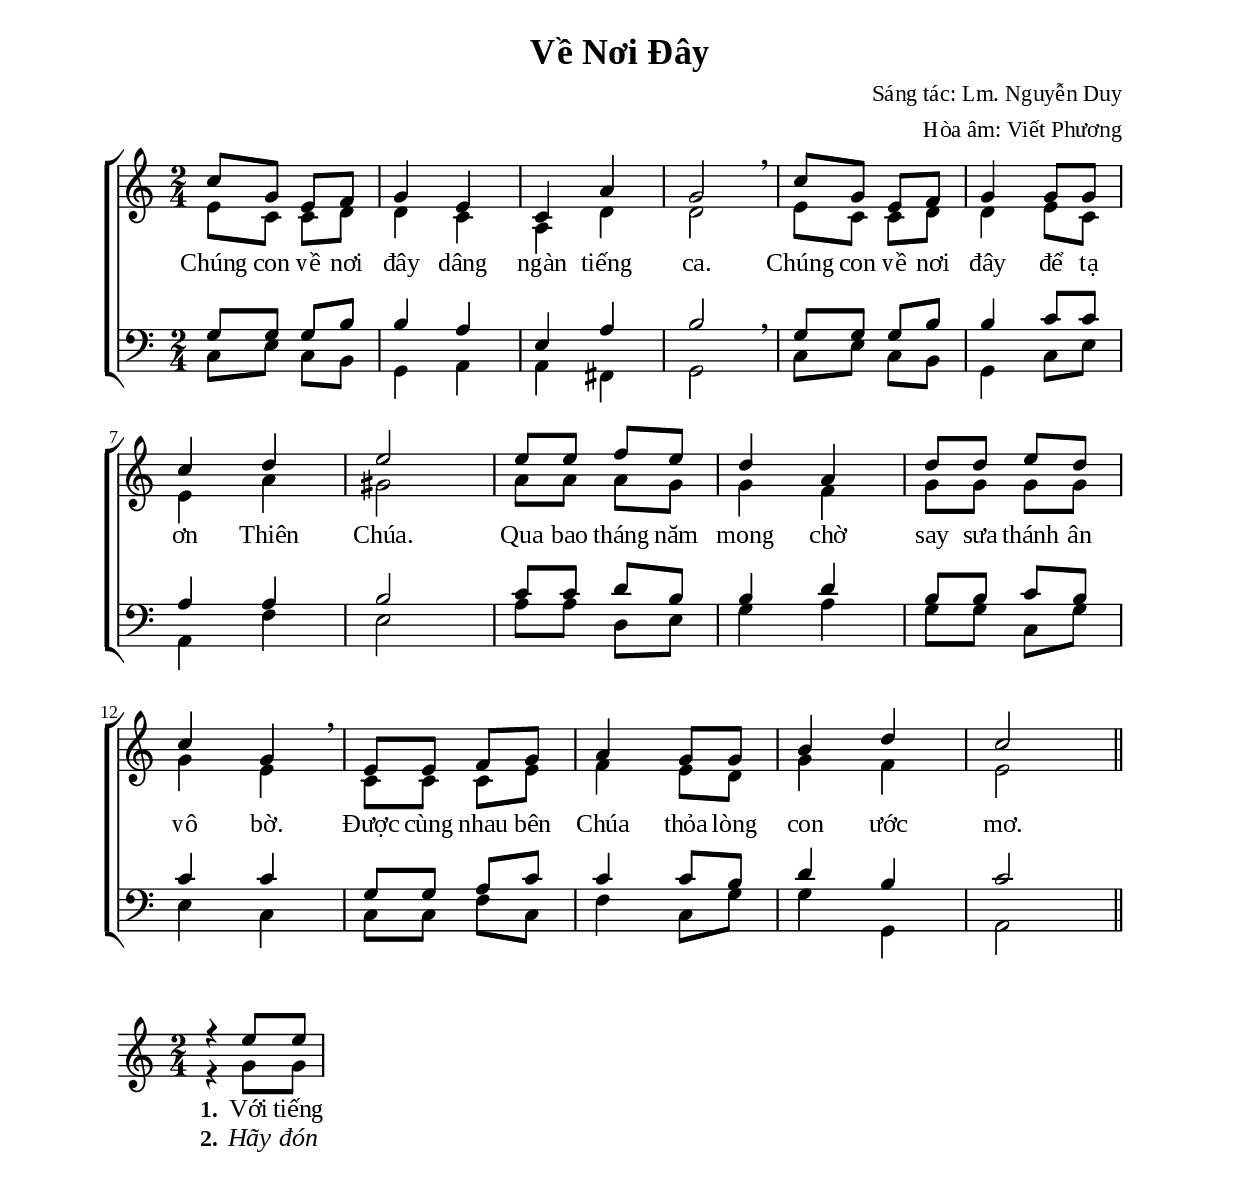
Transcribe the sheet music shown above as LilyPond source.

%%%%%%%%%%%%%%%%%%%%%%%%%%%%%
% Nội dung tài liệu
% 1. Cài đặt chung
% 2. Nhạc phiên khúc
% 3. Nhạc điệp khúc
% 4. Lời phiên khúc
% 5. Lời điệp khúc
% 6. Bố trí
%%%%%%%%%%%%%%%%%%%%%%%%%%%%%

%%%%%%%%%%%%%%%%%%%%%%%%%%%%%
% 1. Cài đặt chung
%%%%%%%%%%%%%%%%%%%%%%%%%%%%%
\version "2.18.2"
\include "english.ly"

\header {
  title = "Về Nơi Đây"
  composer = "Sáng tác: Lm. Nguyễn Duy"
  arranger = "Hòa âm: Viết Phương"
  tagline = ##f
}

global = {
  \key c \major
  \time 2/4
}

\paper {
  #(set-paper-size "a4")
  top-margin = 15\mm
  bottom-margin = 15\mm
  left-margin = 20\mm
  right-margin = 20\mm
  indent = #0
  #(define fonts
	 (make-pango-font-tree "Liberation Serif"
	 		       "Liberation Serif"
			       "Liberation Serif"
			       (/ 20 20)))
}

printItalic = \with {
  \override LyricText.font-shape = #'italic
}

%%%%%%%%%%%%%%%%%%%%%%%%%%%%%
% 2. Nhạc điệp khúc
%%%%%%%%%%%%%%%%%%%%%%%%%%%%%
nhacDiepKhucSoprano = \relative c'' {
  c8 g e f |
  g4 e |
  c a' |
  g2 \breathe |
  c8 g e f |
  g4 g8 g |
  c4 d |
  e2 |
  e8 e f e |
  d4 a |
  d8 d e d |
  c4 g \breathe |
  e8 e f g |
  a4 g8 g |
  b4 d |
  c2 \bar "||"
}

nhacDiepKhucAlto = \relative c' {
  e8 c c d |
  d4 c |
  a d |
  d2 |
  e8 c c d |
  d4 e8 c |
  e4 a |
  gs2 |
  a8 a a g |
  g4 f |
  g8 g g g |
  g4 e |
  c8 c c e |
  f4 e8 d |
  g4 f |
  e2
}

nhacDiepKhucTenor = \relative c' {
  g8 g g b |
  b4 a |
  e a |
  b2 \breathe |
  g8 g g b |
  b4 c8 c |
  a4 a |
  b2 |
  c8 c d b |
  b4 d |
  b8 b c b |
  c4 c |
  g8 g a c |
  c4 c8 b |
  d4 b |
  c2
}

nhacDiepKhucBasso = \relative c {
  c8 e c b |
  g4 a |
  a fs |
  g2 |
  c8 e c b |
  g4 c8 e |
  a,4 f' |
  e2 |
  a8 a d, e |
  g4 a |
  g8 g c, g' |
  e4 c |
  c8 c f c |
  f4 c8 g' |
  g4 g, |
  a2
}

%%%%%%%%%%%%%%%%%%%%%%%%%%%%%
% 3. Nhạc phiên khúc
%%%%%%%%%%%%%%%%%%%%%%%%%%%%%
nhacPhienKhucSoprano = \relative c'' {
  r4 e8 e |
  
}

nhacPhienKhucBasso = \relative c'' {
  r4 g8 g |
  
}

%%%%%%%%%%%%%%%%%%%%%%%%%%%%%
% 4. Lời điệp khúc
%%%%%%%%%%%%%%%%%%%%%%%%%%%%%
loiDiepKhuc = \lyricmode {
  Chúng con về nơi đây dâng ngàn tiếng ca.
  Chúng con về nơi đây để tạ ơn Thiên Chúa.
  Qua bao tháng năm mong chờ say sưa thánh ân vô bờ.
  Được cùng nhau bên Chúa thỏa lòng con ước mơ.
}

%%%%%%%%%%%%%%%%%%%%%%%%%%%%%
% 5. Lời phiên khúc
%%%%%%%%%%%%%%%%%%%%%%%%%%%%%
loiPhienKhucMot = \lyricmode {
  \set stanza = #"1."
  Với tiếng hát rạo rực niềm tin,
  với anh mắt đọng lời nguyện xin,
  chúng con dâng muôn ngàn ý tinh.
  Từng lời kinh hay từng cuộc sống,
  cùng hòa chung trong tình hiệp nhất,
  nguyện dâng lên Thiên Chúa Tình Yêu.
}

loiPhienKhucHai = \lyricmode {
  \set stanza = #"2."
  Hãy đón lấy một trời hồng ân,
  hãy giữ lấy cả một mùa xuân,
  Chúa thương ban cho người thế trần.
  Một lần ta đến dự Tiệc Thánh,
  cuộc đời ta no thỏa hạnh phúc,
  nguồn bình an chan chứa đời ta.
}

%%%%%%%%%%%%%%%%%%%%%%%%%%%%%
% 6. Bố trí
%%%%%%%%%%%%%%%%%%%%%%%%%%%%%
\score {
    \new ChoirStaff <<
      \new Staff <<
        \clef "treble"
        \new Voice = "sopranos" {
          \voiceOne \global \stemUp \slurUp \nhacDiepKhucSoprano
        }
        \new Voice = "alto" {
          \voiceTwo \global \stemDown \slurDown \nhacDiepKhucAlto
        }
      >>
      \new Lyrics \lyricsto sopranos \loiDiepKhuc
      
      \new Staff <<
        \clef "bass"
        \new Voice = "tenor" {
          \voiceThree \global \stemUp \slurUp \nhacDiepKhucTenor
        }
        \new Voice = "bass" {
          \voiceFour \global \stemDown \slurDown \nhacDiepKhucBasso
        }
      >>
    >>
}


\score {
  \new ChoirStaff <<
    \new Staff = chorus <<
      \new Voice = "sopranos" {
        \voiceOne \global \stemUp \nhacPhienKhucSoprano
      }
      \new Voice = "basses" {
        \voiceTwo \global \stemDown \nhacPhienKhucBasso
      }
      \new Lyrics \lyricsto sopranos \loiPhienKhucMot
      \new Lyrics \printItalic \lyricsto sopranos \loiPhienKhucHai
    >>
  >>
}
